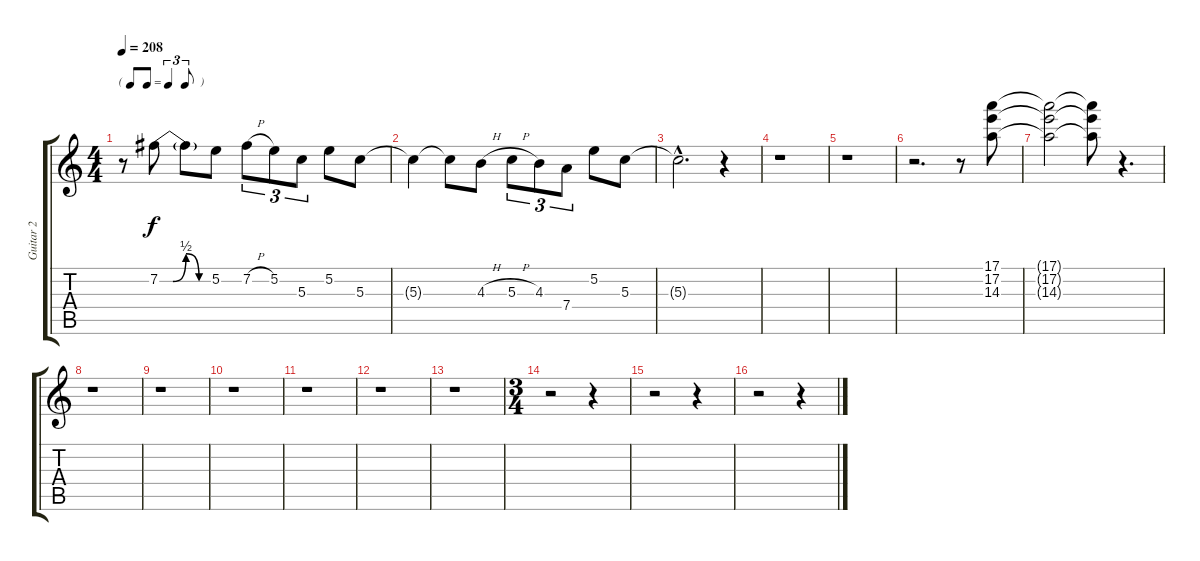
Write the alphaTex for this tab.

\track ("Guitar 2" "Guitar 2") {instrument distortionguitar}
\staff {score tabs}
\tuning (E4 B3 G3 D3 A2 E2) {hide}
\ts (4 4)
\tf triplet8th
\tempo 208
\clef g2
\ks c
r.8{dy f} 7.2{be (custom 0 0 15 0 30 2 45 0 60 0)}.8 7.2{t}.8 5.2.8 7.2{h}.8{tu (3 2)} 5.2.8{tu (3 2)} 5.3.8{tu (3 2)} 5.2.8 5.3.8 |
5.3{t}.4 5.3{t}.8 4.3{h}.8 5.3{h}.8{tu (3 2)} 4.3.8{tu (3 2)} 7.4.8{tu (3 2)} 5.2.8 5.3.8 |
5.3{hac t}.2{d} r.4 |
r.1 |
r.1 |
r.2{d} r.8 (17.1 17.2 14.3).8 |
(17.1{t} 17.2{t} 14.3{t}).2 (17.1{t} 17.2{t} 14.3{t}).8 r.4{d} |
r.1 |
r.1 |
r.1 |
r.1 |
r.1 |
r.1 |
\ts (3 4)
r.2 r.4 |
r.2 r.4 |
r.2 r.4
